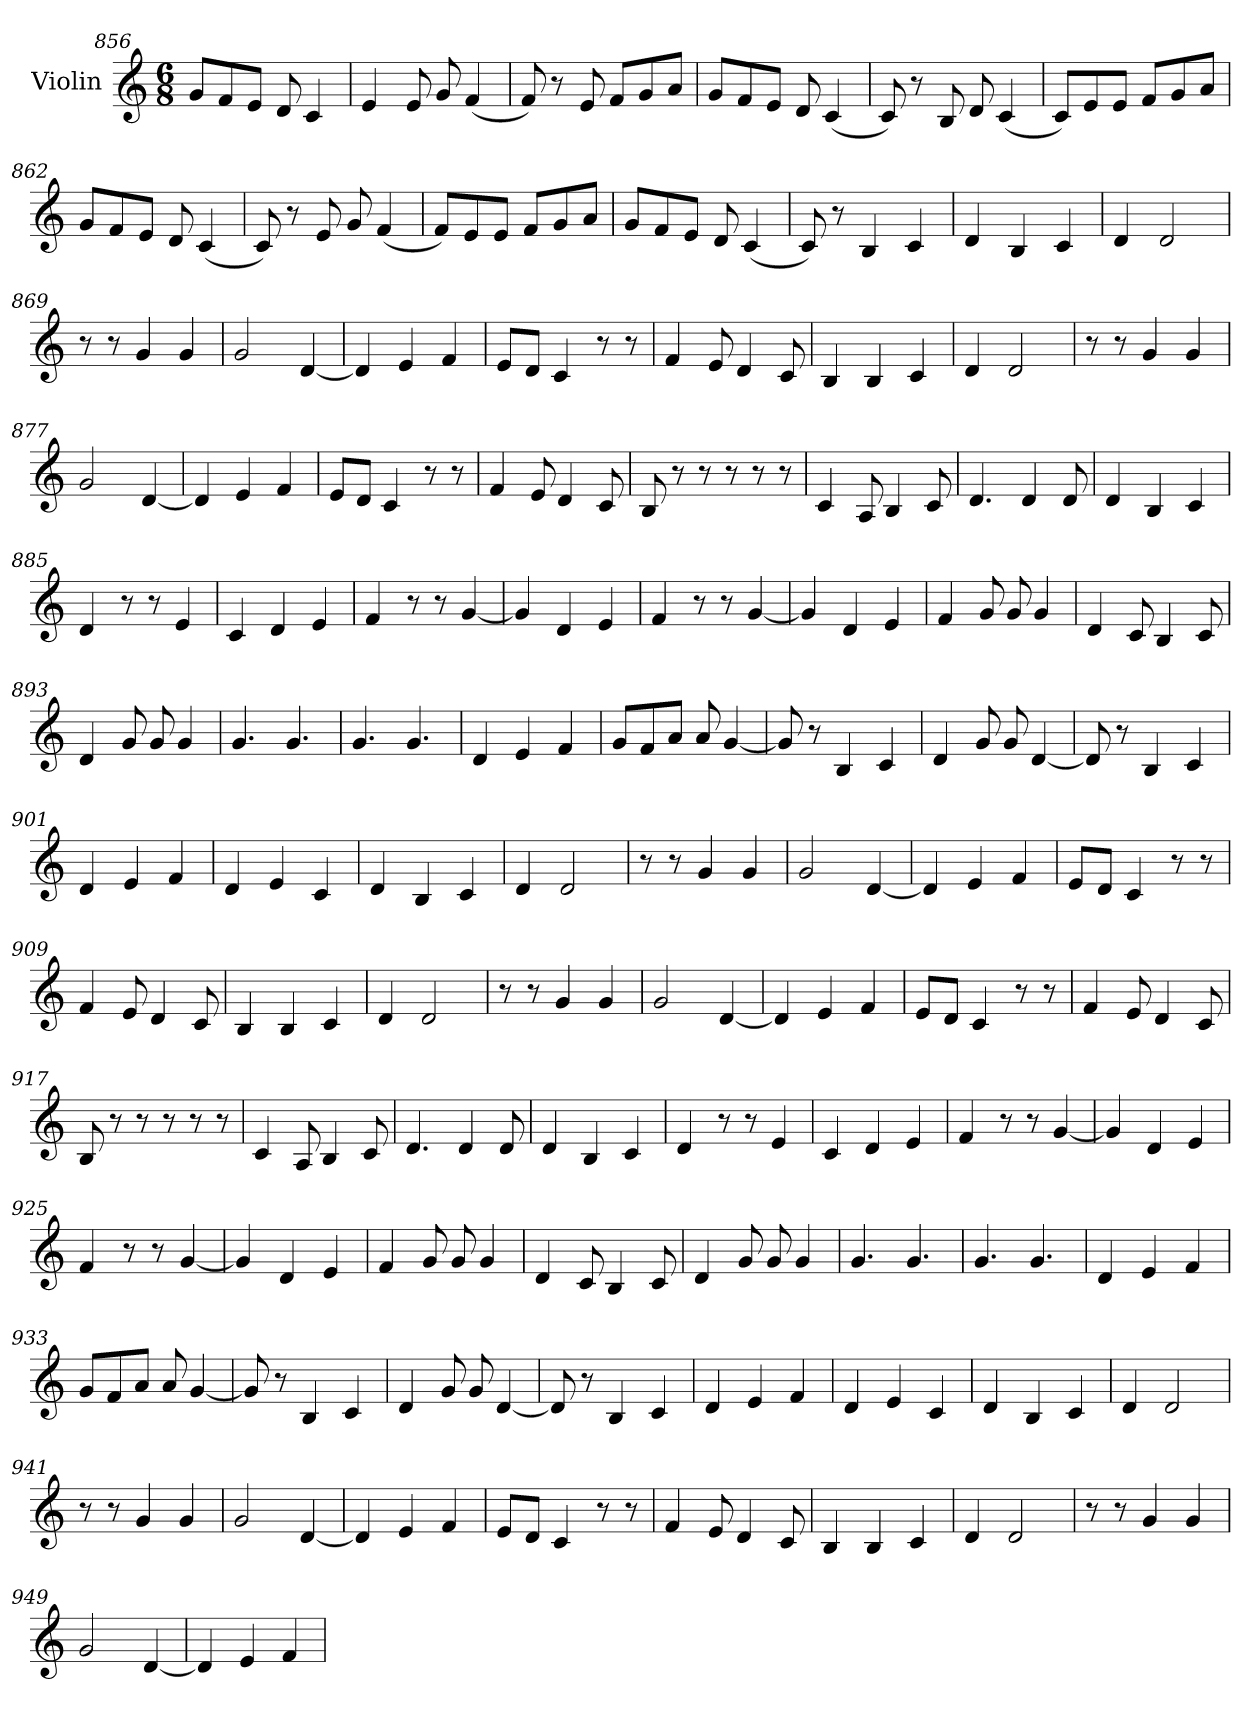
**kern
*part1
*staff1
*I"Violin
*clefG2
*k[]
*C:
*M6/8
=856
8g/L
8f/
8e/J
8d/
4c/
=857
4e/
8e/
8g/
(4f/
!!LO:PB:g=z
=858
8f/)
8r
8e/
8f/L
8g/
8a/J
=859
8g/L
8f/
8e/J
8d/
(4c/
=860
8c/)
8r
8B/
8d/
(4c/
!!LO:PB:g=z
=861
8c/L)
8e/
8e/J
8f/L
8g/
8a/J
=862
8g/L
8f/
8e/J
8d/
(4c/
!!LO:PB:g=z
=863
8c/)
8r
8e/
8g/
(4f/
=864
8f/L)
8e/
8e/J
8f/L
8g/
8a/J
=865
8g/L
8f/
8e/J
8d/
(4c/
!!LO:PB:g=z
=866
8c/)
8r
4B/
4c/
=867
4d/
4B/
4c/
=868
4d/
2d/
!!LO:PB:g=z
=869
8r
8r
4g/
4g/
=870
2g/
[4d/
=871
4d/]
4e/
4f/
=872
8e/L
8d/J
4c/
8r
8r
!!LO:PB:g=z
=873
4f/
8e/
4d/
8c/
=874
4B/
4B/
4c/
=875
4d/
2d/
!!LO:PB:g=z
=876
8r
8r
4g/
4g/
=877
2g/
[4d/
=878
4d/]
4e/
4f/
=879
8e/L
8d/J
4c/
8r
8r
=880
4f/
8e/
4d/
8c/
=881
8B/
8r
8r
8r
8r
8r
=882
4c/
8A/
4B/
8c/
!!LO:PB:g=z
=883
4.d/
4d/
8d/
=884
4d/
4B/
4c/
=885
4d/
8r
8r
4e/
=886
4c/
4d/
4e/
!!LO:PB:g=z
=887
4f/
8r
8r
[4g/
=888
4g/]
4d/
4e/
=889
4f/
8r
8r
[4g/
!!LO:PB:g=z
=890
4g/]
4d/
4e/
=891
4f/
8g/
8g/
4g/
=892
4d/
8c/
4B/
8c/
=893
4d/
8g/
8g/
4g/
!!LO:PB:g=z
=894
4.g/
4.g/
=895
4.g/
4.g/
=896
4d/
4e/
4f/
!!LO:PB:g=z
=897
8g/L
8f/
8a/J
8a/
[4g/
=898
8g/]
8r
4B/
4c/
=899
4d/
8g/
8g/
[4d/
=900
8d/]
8r
4B/
4c/
!!LO:PB:g=z
=901
4d/
4e/
4f/
=902
4d/
4e/
4c/
=903
4d/
4B/
4c/
!!LO:PB:g=z
=904
4d/
2d/
=905
8r
8r
4g/
4g/
=906
2g/
[4d/
=907
4d/]
4e/
4f/
!!LO:PB:g=z
=908
8e/L
8d/J
4c/
8r
8r
=909
4f/
8e/
4d/
8c/
=910
4B/
4B/
4c/
!!LO:PB:g=z
=911
4d/
2d/
=912
8r
8r
4g/
4g/
=913
2g/
[4d/
=914
4d/]
4e/
4f/
!!LO:PB:g=z
=915
8e/L
8d/J
4c/
8r
8r
=916
4f/
8e/
4d/
8c/
=917
8B/
8r
8r
8r
8r
8r
!!LO:PB:g=z
=918
4c/
8A/
4B/
8c/
=919
4.d/
4d/
8d/
=920
4d/
4B/
4c/
!!LO:PB:g=z
=921
4d/
8r
8r
4e/
=922
4c/
4d/
4e/
=923
4f/
8r
8r
[4g/
!!LO:PB:g=z
=924
4g/]
4d/
4e/
=925
4f/
8r
8r
[4g/
=926
4g/]
4d/
4e/
=927
4f/
8g/
8g/
4g/
!!LO:PB:g=z
=928
4d/
8c/
4B/
8c/
=929
4d/
8g/
8g/
4g/
=930
4.g/
4.g/
!!LO:PB:g=z
=931
4.g/
4.g/
=932
4d/
4e/
4f/
=933
8g/L
8f/
8a/J
8a/
[4g/
=934
8g/]
8r
4B/
4c/
=935
4d/
8g/
8g/
[4d/
=936
8d/]
8r
4B/
4c/
!!LO:PB:g=z
=937
4d/
4e/
4f/
=938
4d/
4e/
4c/
=939
4d/
4B/
4c/
=940
4d/
2d/
=941
8r
8r
4g/
4g/
!!LO:PB:g=z
=942
2g/
[4d/
=943
4d/]
4e/
4f/
=944
8e/L
8d/J
4c/
8r
8r
!!LO:PB:g=z
=945
4f/
8e/
4d/
8c/
=946
4B/
4B/
4c/
=947
4d/
2d/
=948
8r
8r
4g/
4g/
!!LO:PB:g=z
=949
2g/
[4d/
=950
4d/]
4e/
4f/
=
*-
